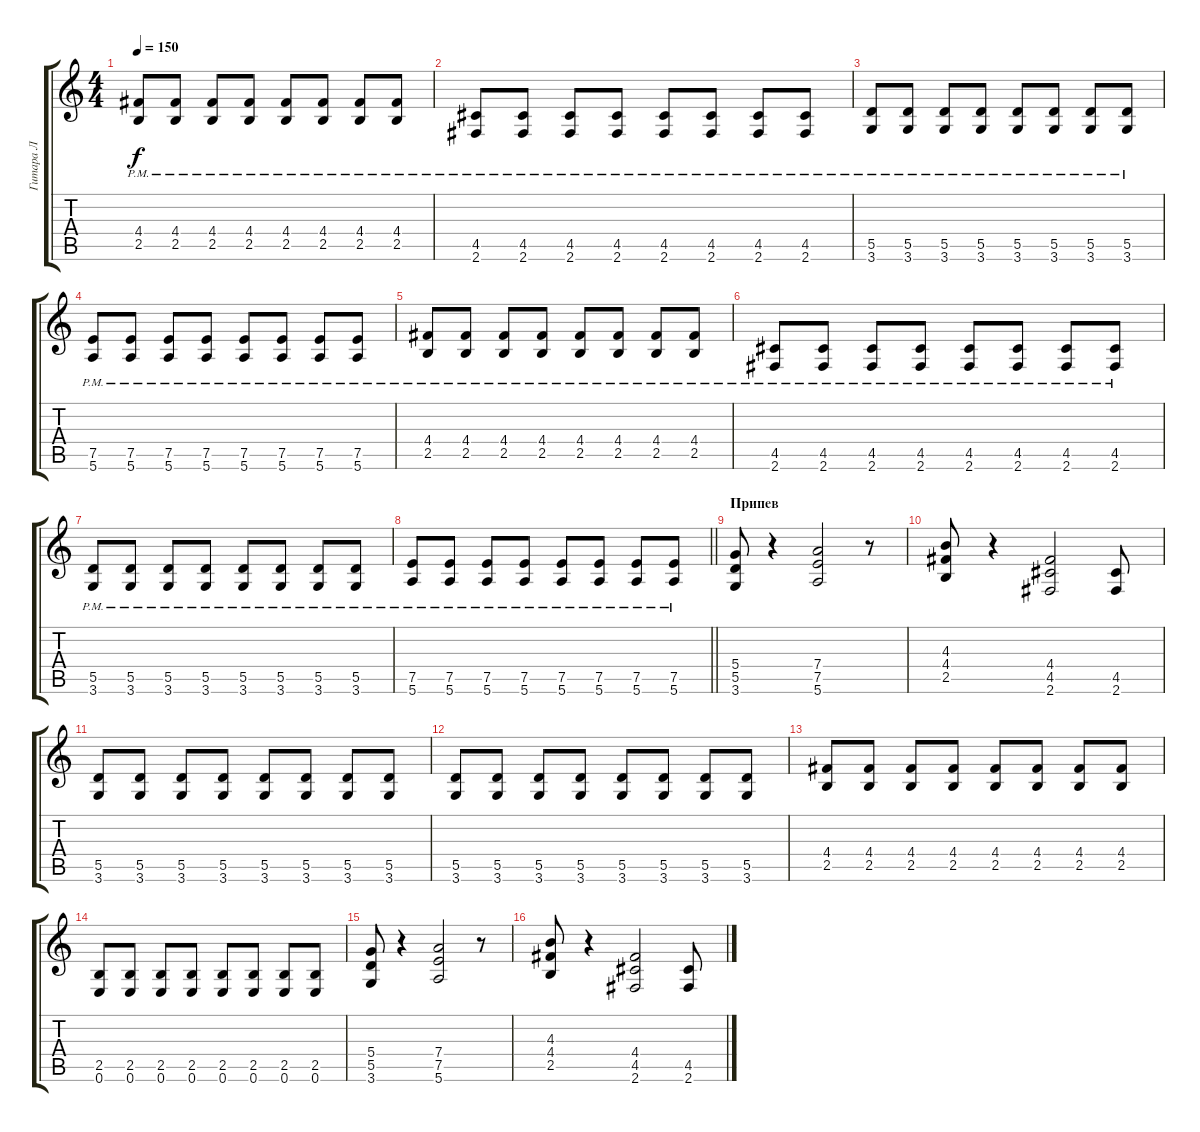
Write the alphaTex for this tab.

\track ("Гитара Л" "Гитара Л") {instrument distortionguitar}
\staff {score tabs}
\tuning (E4 B3 G3 D3 A2 E2) {hide}
\ts (4 4)
\tempo 150
\clef g2
\ks c
(4.4{pm} 2.5{pm}).8{dy f} (4.4{pm} 2.5{pm}).8 (4.4{pm} 2.5{pm}).8 (4.4{pm} 2.5{pm}).8 (4.4{pm} 2.5{pm}).8 (4.4{pm} 2.5{pm}).8 (4.4{pm} 2.5{pm}).8 (4.4{pm} 2.5{pm}).8 |
(4.5{pm} 2.6{pm}).8 (4.5{pm} 2.6{pm}).8 (4.5{pm} 2.6{pm}).8 (4.5{pm} 2.6{pm}).8 (4.5{pm} 2.6{pm}).8 (4.5{pm} 2.6{pm}).8 (4.5{pm} 2.6{pm}).8 (4.5{pm} 2.6{pm}).8 |
(5.5{pm} 3.6{pm}).8 (5.5{pm} 3.6{pm}).8 (5.5{pm} 3.6{pm}).8 (5.5{pm} 3.6{pm}).8 (5.5{pm} 3.6{pm}).8 (5.5{pm} 3.6{pm}).8 (5.5{pm} 3.6{pm}).8 (5.5{pm} 3.6{pm}).8 |
(7.5{pm} 5.6{pm}).8 (7.5{pm} 5.6{pm}).8 (7.5{pm} 5.6{pm}).8 (7.5{pm} 5.6{pm}).8 (7.5{pm} 5.6{pm}).8 (7.5{pm} 5.6{pm}).8 (7.5{pm} 5.6{pm}).8 (7.5{pm} 5.6{pm}).8 |
(4.4{pm} 2.5{pm}).8 (4.4{pm} 2.5{pm}).8 (4.4{pm} 2.5{pm}).8 (4.4{pm} 2.5{pm}).8 (4.4{pm} 2.5{pm}).8 (4.4{pm} 2.5{pm}).8 (4.4{pm} 2.5{pm}).8 (4.4{pm} 2.5{pm}).8 |
(4.5{pm} 2.6{pm}).8 (4.5{pm} 2.6{pm}).8 (4.5{pm} 2.6{pm}).8 (4.5{pm} 2.6{pm}).8 (4.5{pm} 2.6{pm}).8 (4.5{pm} 2.6{pm}).8 (4.5{pm} 2.6{pm}).8 (4.5{pm} 2.6{pm}).8 |
(5.5{pm} 3.6{pm}).8 (5.5{pm} 3.6{pm}).8 (5.5{pm} 3.6{pm}).8 (5.5{pm} 3.6{pm}).8 (5.5{pm} 3.6{pm}).8 (5.5{pm} 3.6{pm}).8 (5.5{pm} 3.6{pm}).8 (5.5{pm} 3.6{pm}).8 |
\barLineRight lightlight
(7.5{pm} 5.6{pm}).8 (7.5{pm} 5.6{pm}).8 (7.5{pm} 5.6{pm}).8 (7.5{pm} 5.6{pm}).8 (7.5{pm} 5.6{pm}).8 (7.5{pm} 5.6{pm}).8 (7.5{pm} 5.6{pm}).8 (7.5{pm} 5.6{pm}).8 |
\section ("" "Припев")
(5.4 5.5 3.6).8 r.4 (7.4 7.5 5.6).2 r.8 |
(4.3 4.4 2.5).8 r.4 (4.4 4.5 2.6).2 (4.5 2.6).8 |
(5.5 3.6).8 (5.5 3.6).8 (5.5 3.6).8 (5.5 3.6).8 (5.5 3.6).8 (5.5 3.6).8 (5.5 3.6).8 (5.5 3.6).8 |
(5.5 3.6).8 (5.5 3.6).8 (5.5 3.6).8 (5.5 3.6).8 (5.5 3.6).8 (5.5 3.6).8 (5.5 3.6).8 (5.5 3.6).8 |
(4.4 2.5).8 (4.4 2.5).8 (4.4 2.5).8 (4.4 2.5).8 (4.4 2.5).8 (4.4 2.5).8 (4.4 2.5).8 (4.4 2.5).8 |
(2.5 0.6).8 (2.5 0.6).8 (2.5 0.6).8 (2.5 0.6).8 (2.5 0.6).8 (2.5 0.6).8 (2.5 0.6).8 (2.5 0.6).8 |
(5.4 5.5 3.6).8 r.4 (7.4 7.5 5.6).2 r.8 |
(4.3 4.4 2.5).8 r.4 (4.4 4.5 2.6).2 (4.5 2.6).8
